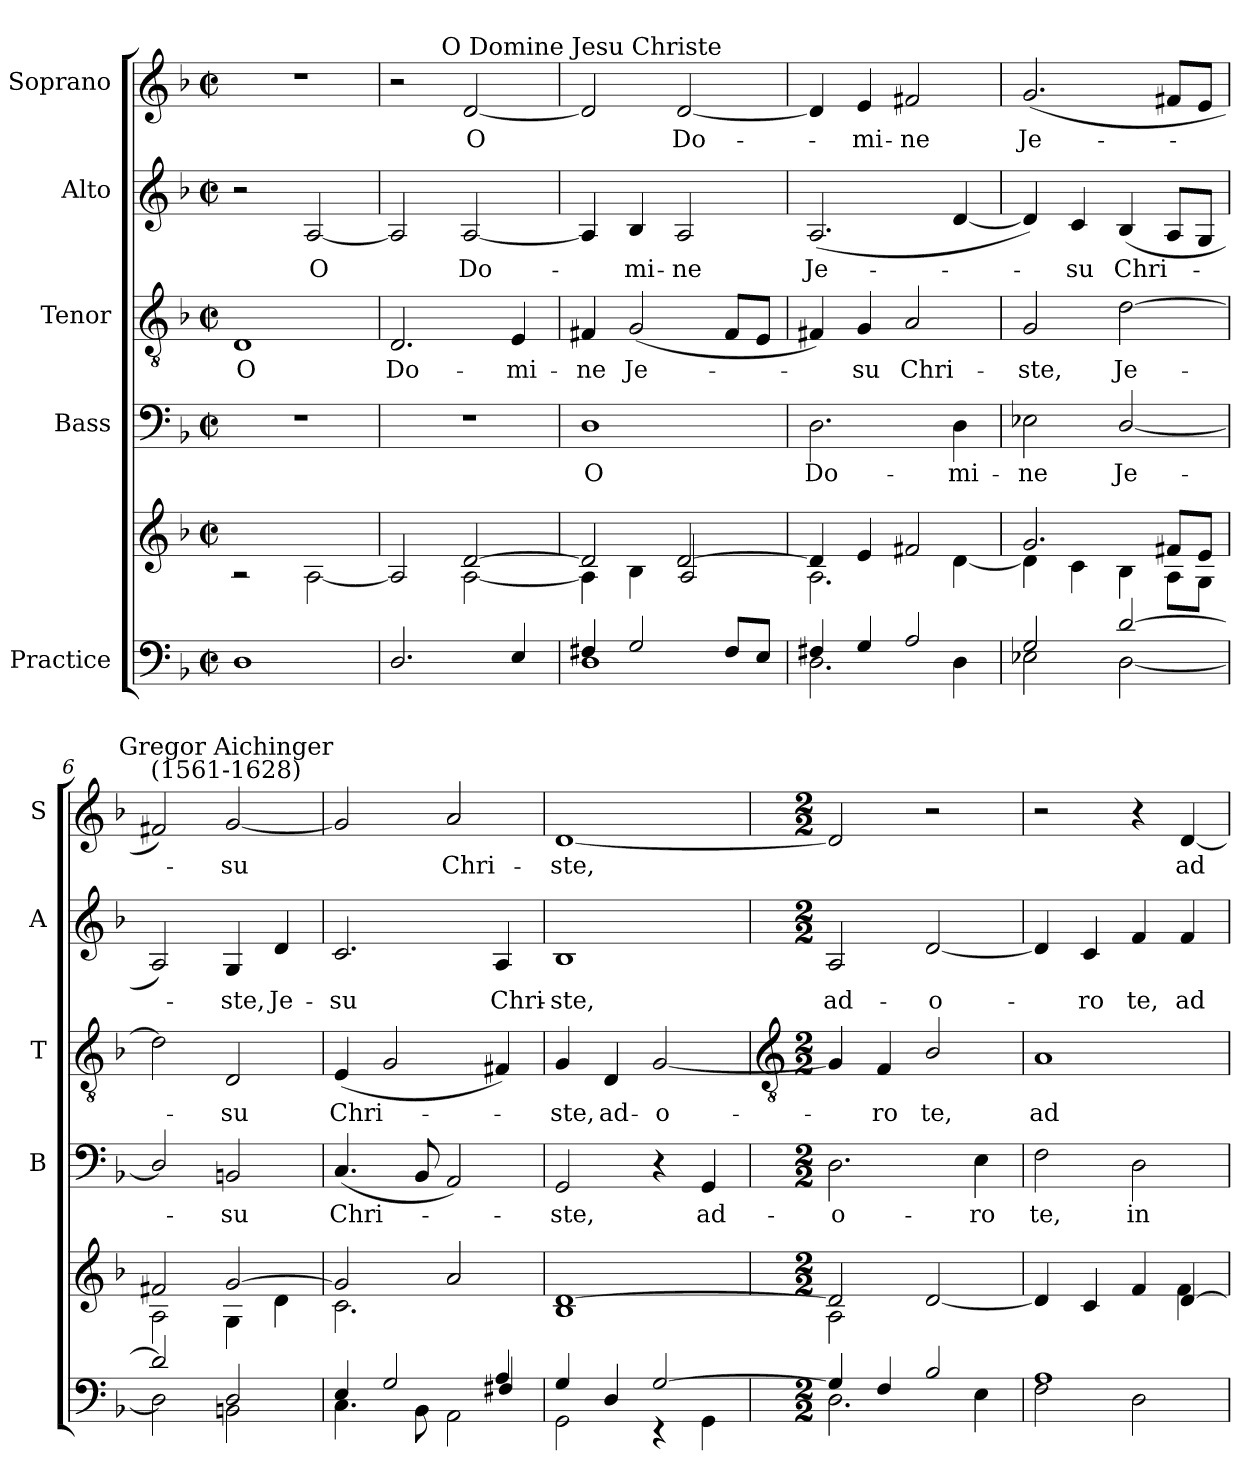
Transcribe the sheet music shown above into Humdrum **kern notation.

**kern	**kern	**kern	**text	**kern	**text	**kern	**text	**kern	**text
*part5	*part5	*part4	*part4	*part3	*part3	*part2	*part2	*part1	*part1
*staff6	*staff5	*staff4	*staff4	*staff3	*staff3	*staff2	*staff2	*staff1	*staff1
*I"Practice	*	*I"Bass	*	*I"Tenor	*	*I"Alto	*	*I"Soprano	*
*	*	*I'B	*	*I'T	*	*I'A	*	*I'S	*
*clefF4	*clefG2	*clefF4	*	*clefGv2	*	*clefG2	*	*clefG2	*
*k[b-]	*k[b-]	*k[b-]	*	*k[b-]	*	*k[b-]	*	*k[b-]	*
*F:	*F:	*F:	*	*F:	*	*F:	*	*F:	*
*M2/2	*M2/2	*M2/2	*	*M2/2	*	*M2/2	*	*M2/2	*
*met(c|)	*met(c|)	*met(c|)	*	*met(c|)	*	*met(c|)	*	*met(c|)	*
=1	=1	=1	=1	=1	=1	=1	=1	=1	=1
*^	*^	*	*	*	*	*	*	*	*
!	!	!	!	!	!	!	!LO:LY:b	!	!	!	!
1D	1ryy	1ryy	2r	1r	.	1D	O	2r	.	1r	.
!	!	!	!	!	!	!	!	!	!LO:LY:b	!	!
.	.	.	[2A	.	.	.	.	[2A	O	.	.
=2	=2	=2	=2	=2	=2	=2	=2	=2	=2	=2	=2
!	!	!	!	!	!	!	!LO:LY:b	!	!	!	!
2.D	1ryy	2ryy	2A]	1r	.	2.D	Do-	2A]	.	2r	.
!	!	!	!	!	!	!	!	!	!LO:LY:b	!	!LO:LY:b
.	.	[2d/	[2A	.	.	.	.	[2A	Do-	[2d	O
!	!	!	!	!	!	!	!LO:LY:b	!	!	!	!
4E	.	.	.	.	.	4E	-mi-	.	.	.	.
=3	=3	=3	=3	=3	=3	=3	=3	=3	=3	=3	=3
!	!	!	!	!	!	!	!	!	!	!LO:TX:a:cj:t=O Domine Jesu Christe	!
!	!	!	!	!	!LO:LY:b	!	!LO:LY:b	!	!	!	!
4F#X/	1D	2d/]	4A\]	1D	O	4F#X	-ne	4A]	.	2d]	.
!	!	!	!	!	!	!	!LO:LY:b	!	!LO:LY:b	!	!
2G/	.	.	4B-\	.	.	(<2G	Je-	4B-	mi-	.	.
!	!	!	!	!	!	!	!	!	!LO:LY:b	!	!LO:LY:b
.	.	[2d/	2A/	.	.	.	.	2A	-ne	[2d	Do-
8F#/L	.	.	.	.	.	8F#L	.	.	.	.	.
8E/J	.	.	.	.	.	8EJ	.	.	.	.	.
=4	=4	=4	=4	=4	=4	=4	=4	=4	=4	=4	=4
!	!	!	!	!	!LO:LY:b	!	!	!	!LO:LY:b	!	!
4F#X/	2.D	4d/]	2.A\	2.D	Do-	4F#X)	.	(<2.A	Je-	4d]	.
!	!	!	!	!	!	!	!LO:LY:b	!	!	!	!LO:LY:b
4G/	.	4e/	.	.	.	4G	su	.	.	4e	mi-
!	!	!	!	!	!	!	!LO:LY:b	!	!	!	!LO:LY:b
2A/	.	2f#X/	.	.	.	2A	Chri-	.	.	2f#X	-ne
!	!	!	!	!	!LO:LY:b	!	!	!	!	!	!
.	4D	.	[4d\	4D	-mi-	.	.	[4d	.	.	.
=5	=5	=5	=5	=5	=5	=5	=5	=5	=5	=5	=5
!	!	!	!	!	!LO:LY:b	!	!LO:LY:b	!	!	!	!LO:LY:b
2G	2E-X	2.g/	4d\]	2E-X	-ne	2G	-ste,	4d])	.	(<2.g	Je-
!	!	!	!	!	!	!	!	!	!LO:LY:b	!	!
.	.	.	4c\	.	.	.	.	4c	su	.	.
!	!	!	!	!	!LO:LY:b	!	!LO:LY:b	!	!LO:LY:b	!	!
[2d	[2D\	.	4B-\	[2D/	Je-	[2d	Je-	(<4B-	Chri-	.	.
.	.	8f#X/L	8AL	.	.	.	.	8AL	.	8f#XL	.
.	.	8e/J	8GJ	.	.	.	.	8GJ	.	8eJ	.
=6	=6	=6	=6	=6	=6	=6	=6	=6	=6	=6	=6
2d]	2D\]	2f#X/	2A	2D/]	.	2d]	.	2A)	.	2f#X)	.
!	!	!	!	!	!	!	!	!	!	!LO:TX:a:cj:t=Gregor Aichinger\n(1561-1628)	!
!	!	!	!	!	!LO:LY:b	!	!LO:LY:b	!	!LO:LY:b	!	!LO:LY:b
2D/	2BBn	[2g/	4G\	2BBn	su	2D	su	4G	ste,	[2g	su
!	!	!	!	!	!	!	!	!	!LO:LY:b	!	!
.	.	.	4d\	.	.	.	.	4d	Je-	.	.
=7	=7	=7	=7	=7	=7	=7	=7	=7	=7	=7	=7
*	*^	*	*	*	*	*	*	*	*	*	*
!	!	!	!	!	!	!LO:LY:b	!	!LO:LY:b	!	!LO:LY:b	!	!
2.ryy	4E/	4.C\	2g/]	2.c\	(<4.C	Chri-	(<4E	Chri-	2.c	-su	2g]	.
.	2G/	.	.	.	.	.	2G	.	.	.	.	.
.	.	8BB-\	.	.	8BB-	.	.	.	.	.	.	.
!	!	!	!	!	!	!	!	!	!	!	!	!LO:LY:b
.	.	2AA\	2a/	.	2AA)	.	.	.	.	.	2a	Chri-
!	!	!	!	!	!	!	!	!	!	!LO:LY:b	!	!
4A/	4F#X/	.	.	4ryy	.	.	4F#X)	.	4A	Chri-	.	.
*	*v	*v	*	*	*	*	*	*	*	*	*	*
=8	=8	=8	=8	=8	=8	=8	=8	=8	=8	=8	=8
!	!	!	!	!	!LO:LY:b	!	!LO:LY:b	!	!LO:LY:b	!	!LO:LY:b
4G/	2GG\	[1d/	1B-	2GG	ste,	4G	ste,	1B-	-ste,	[1d	-ste,
!	!	!	!	!	!	!	!LO:LY:b	!	!	!	!
4D/	.	.	.	.	.	4D	ad-	.	.	.	.
!	!	!	!	!	!	!	!LO:LY:b	!	!	!	!
[2G/	4r	.	.	4r	.	[2G	-o-	.	.	.	.
!	!	!	!	!	!LO:LY:b	!	!	!	!	!	!
.	4GG\	.	.	4GG	ad-	.	.	.	.	.	.
!!LO:LB:g=z
=9	=9	=9	=9	=9	=9	=9	=9	=9	=9	=9	=9
*	*	*	*	*	*	*clefGv2	*	*	*	*	*
*M2/2	*	*M2/2	*	*M2/2	*	*M2/2	*	*M2/2	*	*M2/2	*
!	!	!	!	!	!LO:LY:b	!	!	!	!LO:LY:b	!	!
4G/]	2.D	2d]	2A	2.D	-o-	4G]	.	2A	ad-	2d]	.
!	!	!	!	!	!	!	!LO:LY:b	!	!	!	!
4F/	.	.	.	.	.	4F	ro	.	.	.	.
!	!	!	!	!	!	!	!LO:LY:b	!	!LO:LY:b	!	!
2B-/	.	2ryy	[2d	.	.	2B-/	te,	[2d	-o-	2r	.
!	!	!	!	!	!LO:LY:b	!	!	!	!	!	!
.	4E	.	.	4E	-ro	.	.	.	.	.	.
=10	=10	=10	=10	=10	=10	=10	=10	=10	=10	=10	=10
!	!	!	!	!	!LO:LY:b	!	!LO:LY:b	!	!	!	!
1A	2F	2ryy	4d]	2F	te,	1A	ad-	4d]	.	2r	.
!	!	!	!	!	!	!	!	!	!LO:LY:b	!	!
.	.	.	4c	.	.	.	.	4c	ro	.	.
!	!	!	!	!	!LO:LY:b	!	!	!	!LO:LY:b	!	!
.	2D	4ryy	4f	2D	in	.	.	4f	te,	4r	.
!	!	!	!	!	!	!	!	!	!LO:LY:b	!	!LO:LY:b
.	.	[4d	4f	.	.	.	.	4f	ad-	[4d	ad-
*v	*v	*	*	*	*	*	*	*	*	*	*
*	*v	*v	*	*	*	*	*	*	*	*
=	=	=	=	=	=	=	=	=	=
*-	*-	*-	*-	*-	*-	*-	*-	*-	*-
